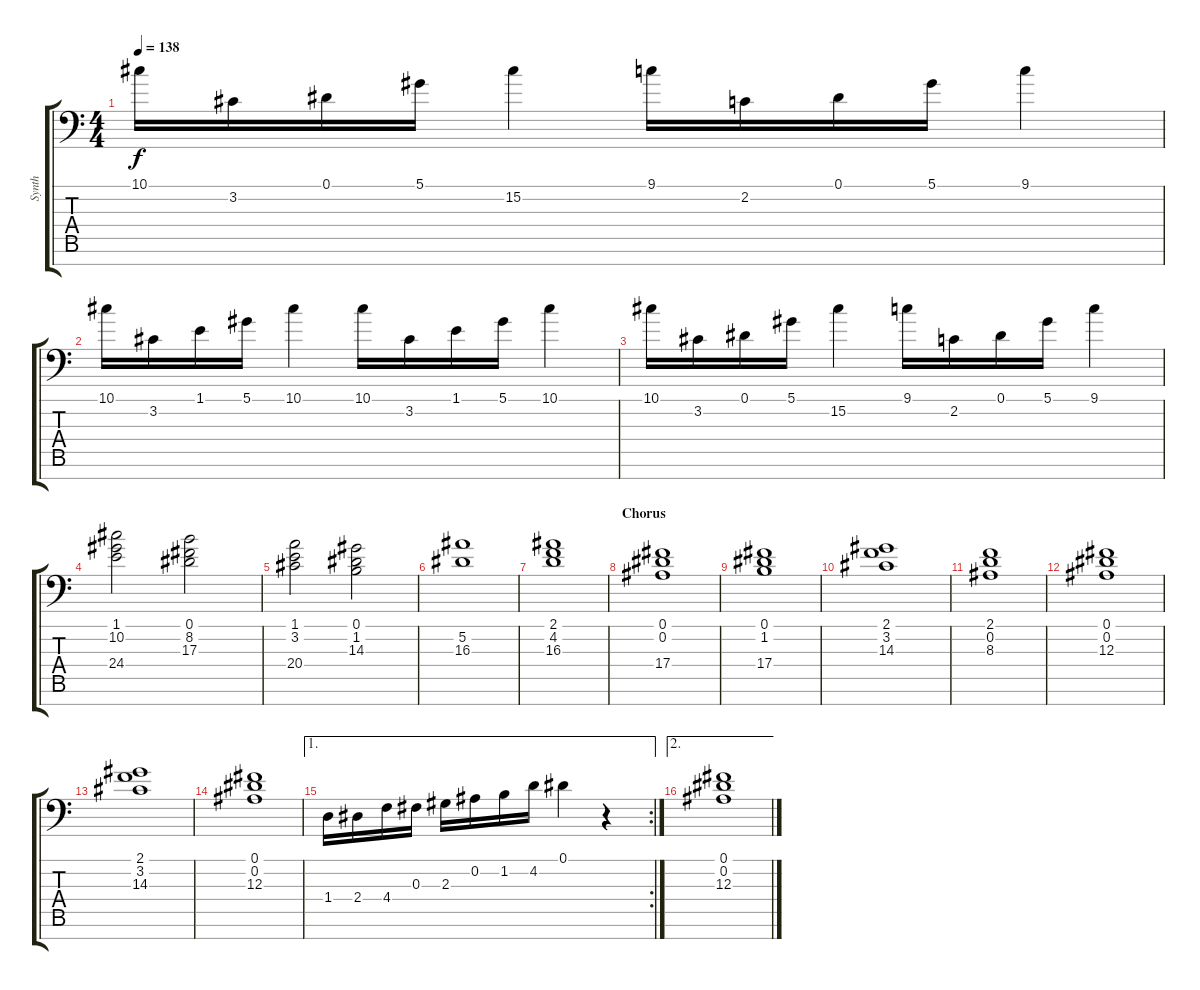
\track ("Synth" "Synth") {instrument lead8bassandlead}
\staff {score tabs}
\tuning (Eb4 Bb3 Gb3 Db3 Ab2 Eb2 Bb1) {hide}
\ts (4 4)
\tempo 138
\clef f4
\ks c
10.1.16{dy f} 3.2.16 0.1.16 5.1.16 15.2.4 9.1.16 2.2.16 0.1.16 5.1.16 9.1.4 |
10.1.16 3.2.16 1.1.16 5.1.16 10.1.4 10.1.16 3.2.16 1.1.16 5.1.16 10.1.4 |
10.1.16 3.2.16 0.1.16 5.1.16 15.2.4 9.1.16 2.2.16 0.1.16 5.1.16 9.1.4 |
(1.1 10.2 24.4).2 (0.1 8.2 17.3).2 |
(1.1 3.2 20.4).2 (0.1 1.2 14.3).2 |
(5.2 16.3).1 |
(2.1 4.2 16.3).1 |
\section ("" "Chorus")
(0.1 0.2 17.4).1 |
(0.1 1.2 17.4).1 |
(2.1 3.2 14.3).1 |
(2.1 0.2 8.3).1 |
(0.1 0.2 12.3).1 |
(2.1 3.2 14.3).1 |
(0.1 0.2 12.3).1 |
\ae 1
\rc 2
1.4.16 2.4.16 4.4.16 0.3.16 2.3.16 0.2.16 1.2.16 4.2.16 0.1.4 r.4 |
\ae 2
(0.1 0.2 12.3).1
